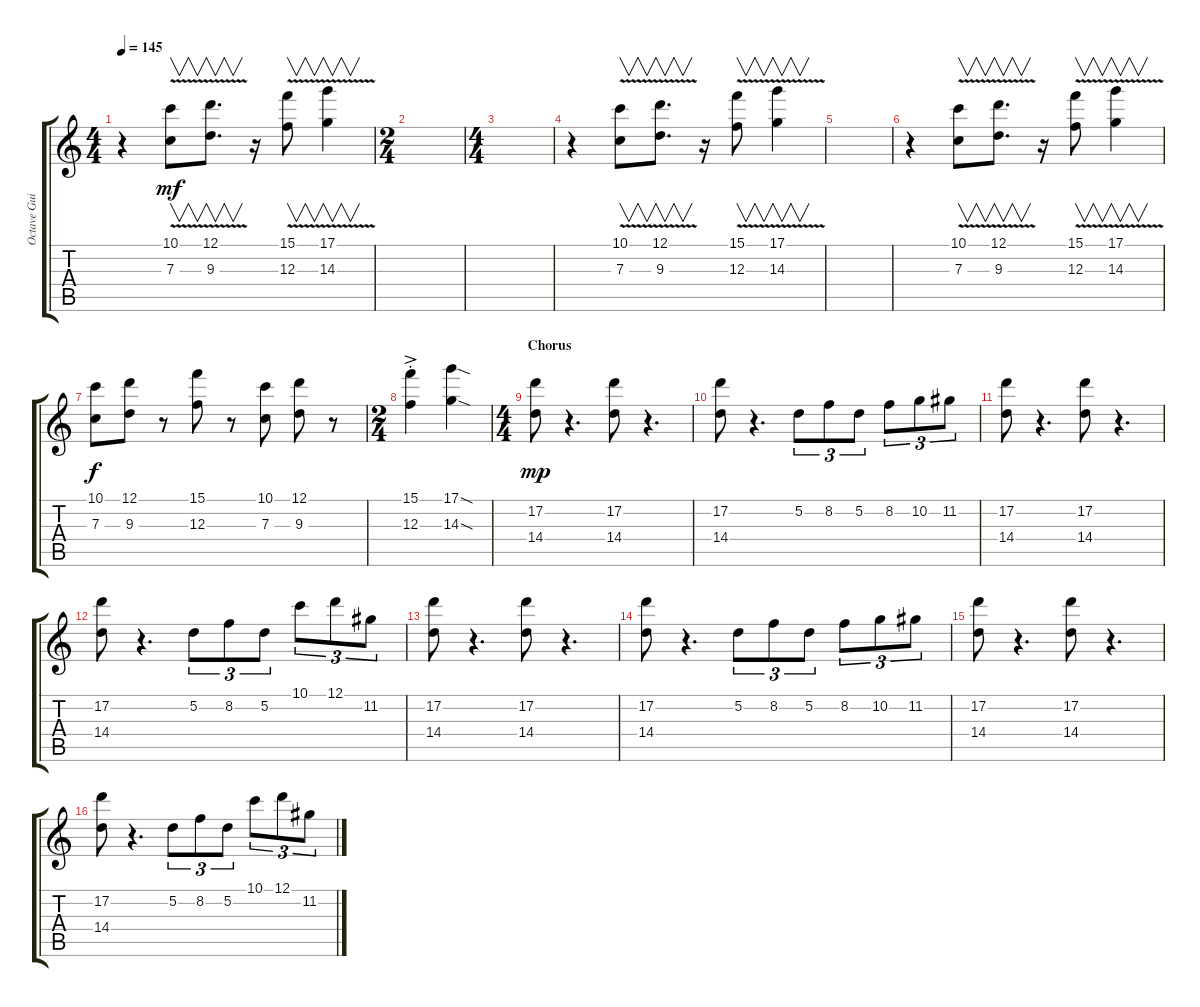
\track ("Octave Guitar" "Octave Gui") {instrument distortionguitar}
\staff {score tabs}
\tuning (D4 A3 F3 C3 G2 D2) {hide}
\ts (4 4)
\tempo 145
\clef g2
\ks c
r.4{dy mf} (10.1{v} 7.3{v}).8{v} (12.1{v} 9.3{v}).8{v d} r.16 (15.1{v} 12.3{v}).8{v} (17.1{v} 14.3{v}).4{v} |
\ts (2 4)
|
\ts (4 4)
|
r.4 (10.1{v} 7.3{v}).8{v} (12.1{v} 9.3{v}).8{v d} r.16 (15.1{v} 12.3{v}).8{v} (17.1{v} 14.3{v}).4{v} |
|
r.4 (10.1{v} 7.3{v}).8{v} (12.1{v} 9.3{v}).8{v d} r.16 (15.1{v} 12.3{v}).8{v} (17.1{v} 14.3{v}).4{v} |
(10.1 7.3).8{dy f} (12.1 9.3).8 r.8 (15.1 12.3).8 r.8 (10.1 7.3).8 (12.1 9.3).8 r.8 |
\ts (2 4)
(15.1{ac st} 12.3{ac st}).4 (17.1{sod} 14.3{sod}).4 |
\ts (4 4)
\section ("" "Chorus")
(17.2 14.4).8{dy mp} r.4{d} (17.2 14.4).8 r.4{d} |
(17.2 14.4).8 r.4{d} 5.2.8{tu (3 2)} 8.2.8{tu (3 2)} 5.2.8{tu (3 2)} 8.2.8{tu (3 2)} 10.2.8{tu (3 2)} 11.2.8{tu (3 2)} |
(17.2 14.4).8 r.4{d} (17.2 14.4).8 r.4{d} |
(17.2 14.4).8 r.4{d} 5.2.8{tu (3 2)} 8.2.8{tu (3 2)} 5.2.8{tu (3 2)} 10.1.8{tu (3 2)} 12.1.8{tu (3 2)} 11.2.8{tu (3 2)} |
(17.2 14.4).8 r.4{d} (17.2 14.4).8 r.4{d} |
(17.2 14.4).8 r.4{d} 5.2.8{tu (3 2)} 8.2.8{tu (3 2)} 5.2.8{tu (3 2)} 8.2.8{tu (3 2)} 10.2.8{tu (3 2)} 11.2.8{tu (3 2)} |
(17.2 14.4).8 r.4{d} (17.2 14.4).8 r.4{d} |
(17.2 14.4).8 r.4{d} 5.2.8{tu (3 2)} 8.2.8{tu (3 2)} 5.2.8{tu (3 2)} 10.1.8{tu (3 2)} 12.1.8{tu (3 2)} 11.2.8{tu (3 2)}
